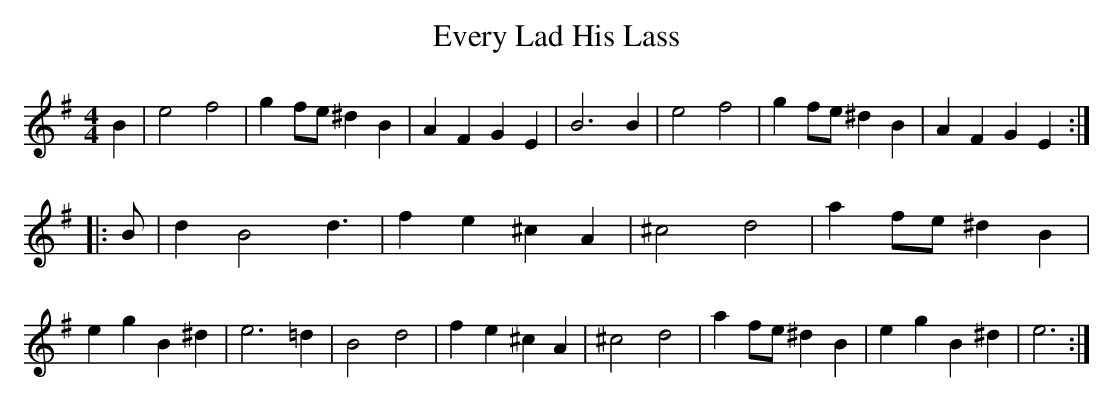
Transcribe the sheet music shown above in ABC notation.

X:1
T:Every Lad His Lass
M:4/4
L:1/8
K:G
B2|e4 f4|g2 fe ^d2 B2|A2 F2 G2 E2|B6 B2|e4 f4|g2 fe ^d2 B2|A2 F2 G2 E2:|
|: B|d2 B4 d3|f2 e2 ^c2 A2|^c4 d4|a2 fe ^d2 B2|e2 g2 B2 ^d2|e6 =d2|B4 d4|f2 e2 ^c2 A2|^c4 d4| a2 fe ^d2 B2 |e2 g2 B2 ^d2| e6:|
